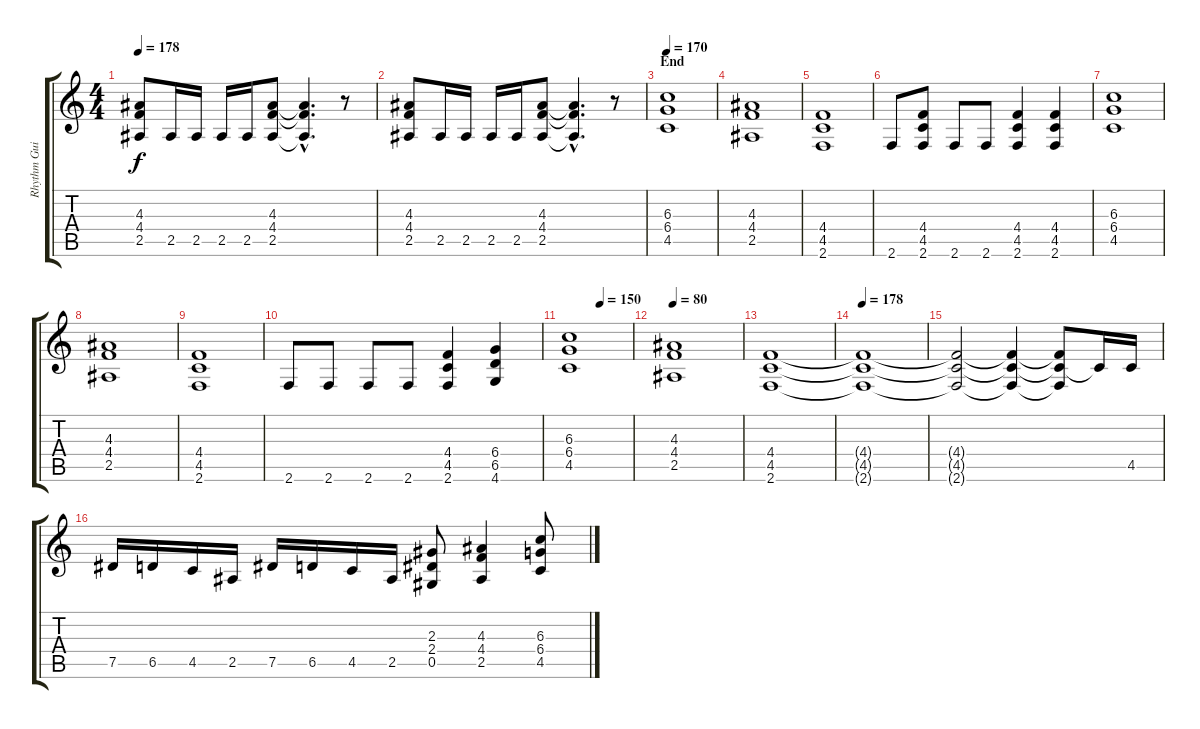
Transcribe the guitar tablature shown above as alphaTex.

\track ("Rhythm Guitar 1" "Rhythm Gui") {instrument distortionguitar}
\staff {score tabs}
\tuning (Eb4 Bb3 Gb3 Db3 Ab2 Eb2) {hide}
\ts (4 4)
\tempo 178
\clef g2
\ks c
(4.3 4.4 2.5).8{dy f} 2.5.16 2.5.16 2.5.16 2.5.16 (4.3 4.4 2.5).8 (4.3{hac t} 4.4{hac t} 2.5{hac t}).4{d} r.8 |
(4.3 4.4 2.5).8 2.5.16 2.5.16 2.5.16 2.5.16 (4.3 4.4 2.5).8 (4.3{hac t} 4.4{hac t} 2.5{hac t}).4{d} r.8 |
\section ("" "End")
\tempo 170
(6.3 6.4 4.5).1 |
(4.3 4.4 2.5).1 |
(4.4 4.5 2.6).1 |
2.6.8 (4.4 4.5 2.6).8 2.6.8 2.6.8 (4.4 4.5 2.6).4 (4.4 4.5 2.6).4 |
(6.3 6.4 4.5).1 |
(4.3 4.4 2.5).1 |
(4.4 4.5 2.6).1 |
2.6.8 2.6.8 2.6.8 2.6.8 (4.4 4.5 2.6).4 (6.4 6.5 4.6).4 |
\tempo (150 0.5)
(6.3 6.4 4.5).1 |
\tempo 80
(4.3 4.4 2.5).1 |
(4.4 4.5 2.6).1 |
\tempo 178
(4.4{t} 4.5{t} 2.6{t}).1 |
(4.4{t} 4.5{t} 2.6{t}).2 (4.4{t} 4.5{t} 2.6{t}).4 (4.4{t} 4.5{t} 2.6{t}).8 4.5{t}.16 4.5.16 |
7.5.16 6.5.16 4.5.16 2.5.16 7.5.16 6.5.16 4.5.16 2.5.16 (2.3 2.4 0.5).8 (4.3 4.4 2.5).4 (6.3 6.4 4.5).8
